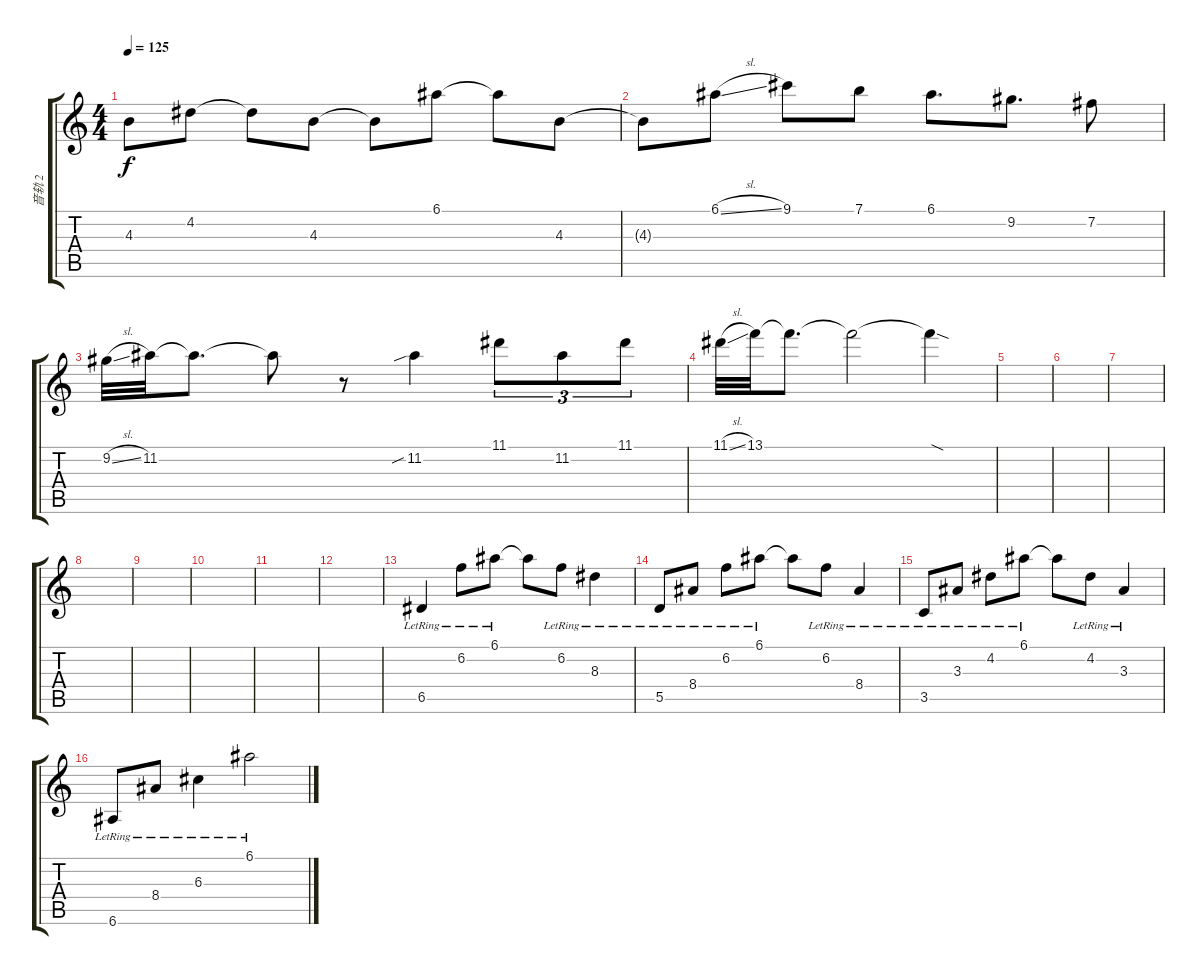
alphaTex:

\track ("音轨 2" "音轨 2") {instrument electricguitarjazz}
\staff {score tabs}
\tuning (E4 B3 G3 D3 A2 E2) {hide}
\ts (4 4)
\tempo 125
\clef g2
\ks c
4.3{t}.8{dy f} 4.2.8 4.2{t}.8 4.3.8 4.3{t}.8 6.1.8 6.1{t}.8 4.3.8 |
4.3{t}.8 6.1{sl}.8 9.1.8 7.1.8 6.1.8{d} 9.2.8{d} 7.2.8 |
9.2{sl}.32 11.2.32 11.2{t}.8{d} 11.2{t}.8 r.8 11.2{sib}.4 11.1.8{tu (3 2)} 11.2.8{tu (3 2)} 11.1.8{tu (3 2)} |
11.1{sl}.32 13.1.32 13.1{t}.8{d} 13.1{t}.2 13.1{sod t}.4 |
|
|
|
|
|
|
|
|
6.5{lr}.4 6.2{lr}.8 6.1{lr}.8 6.1{t}.8 6.2{lr}.8 8.3{lr}.4 |
5.5{lr}.8 8.4{lr}.8 6.2{lr}.8 6.1{lr}.8 6.1{t}.8 6.2{lr}.8 8.4{lr}.4 |
3.5{lr}.8 3.3{lr}.8 4.2{lr}.8 6.1{lr}.8 6.1{t}.8 4.2{lr}.8 3.3{lr}.4 |
6.6{lr}.8 8.4{lr}.8 6.3{lr}.4 6.1{lr}.2
